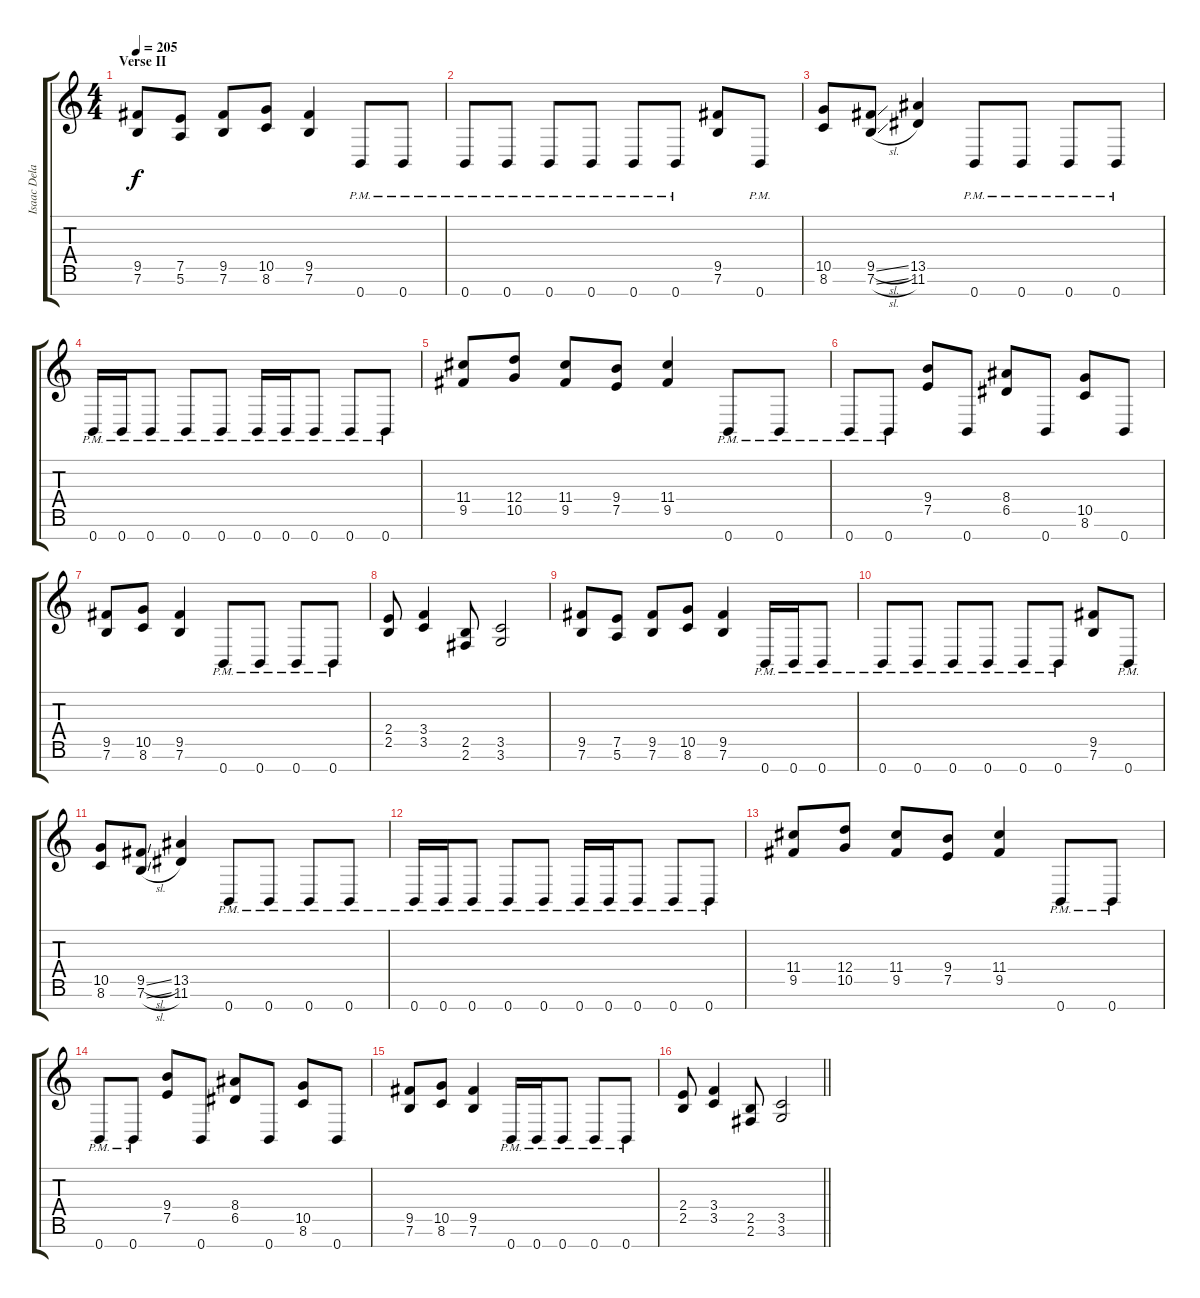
\track ("Isaac Delahaye" "Isaac Dela") {instrument distortionguitar}
\staff {score tabs}
\tuning (E4 B3 G3 D3 A2 E2 B1) {hide}
\ts (4 4)
\section ("" "Verse II")
\tempo 205
\clef g2
\ks c
(9.5 7.6).8{dy f} (7.5 5.6).8 (9.5 7.6).8 (10.5 8.6).8 (9.5 7.6).4 0.7{pm}.8 0.7{pm}.8 |
0.7{pm}.8 0.7{pm}.8 0.7{pm}.8 0.7{pm}.8 0.7{pm}.8 0.7{pm}.8 (9.5 7.6).8 0.7{pm}.8 |
(10.5 8.6).8 (9.5{sl} 7.6{sl}).8 (13.5 11.6).4 0.7{pm}.8 0.7{pm}.8 0.7{pm}.8 0.7{pm}.8 |
0.7{pm}.16 0.7{pm}.16 0.7{pm}.8 0.7{pm}.8 0.7{pm}.8 0.7{pm}.16 0.7{pm}.16 0.7{pm}.8 0.7{pm}.8 0.7{pm}.8 |
(11.4 9.5).8 (12.4 10.5).8 (11.4 9.5).8 (9.4 7.5).8 (11.4 9.5).4 0.7{pm}.8 0.7{pm}.8 |
0.7{pm}.8 0.7{pm}.8 (9.4 7.5).8 0.7.8 (8.4 6.5).8 0.7.8 (10.5 8.6).8 0.7.8 |
(9.5 7.6).8 (10.5 8.6).8 (9.5 7.6).4 0.7{pm}.8 0.7{pm}.8 0.7{pm}.8 0.7{pm}.8 |
(2.4 2.5).8 (3.4 3.5).4 (2.5 2.6).8 (3.5 3.6).2 |
(9.5 7.6).8 (7.5 5.6).8 (9.5 7.6).8 (10.5 8.6).8 (9.5 7.6).4 0.7{pm}.16 0.7{pm}.16 0.7{pm}.8 |
0.7{pm}.8 0.7{pm}.8 0.7{pm}.8 0.7{pm}.8 0.7{pm}.8 0.7{pm}.8 (9.5 7.6).8 0.7{pm}.8 |
(10.5 8.6).8 (9.5{sl} 7.6{sl}).8 (13.5 11.6).4 0.7{pm}.8 0.7{pm}.8 0.7{pm}.8 0.7{pm}.8 |
0.7{pm}.16 0.7{pm}.16 0.7{pm}.8 0.7{pm}.8 0.7{pm}.8 0.7{pm}.16 0.7{pm}.16 0.7{pm}.8 0.7{pm}.8 0.7{pm}.8 |
(11.4 9.5).8 (12.4 10.5).8 (11.4 9.5).8 (9.4 7.5).8 (11.4 9.5).4 0.7{pm}.8 0.7{pm}.8 |
0.7{pm}.8 0.7{pm}.8 (9.4 7.5).8 0.7.8 (8.4 6.5).8 0.7.8 (10.5 8.6).8 0.7.8 |
(9.5 7.6).8 (10.5 8.6).8 (9.5 7.6).4 0.7{pm}.16 0.7{pm}.16 0.7{pm}.8 0.7{pm}.8 0.7{pm}.8 |
\barLineRight lightlight
(2.4 2.5).8 (3.4 3.5).4 (2.5 2.6).8 (3.5 3.6).2
